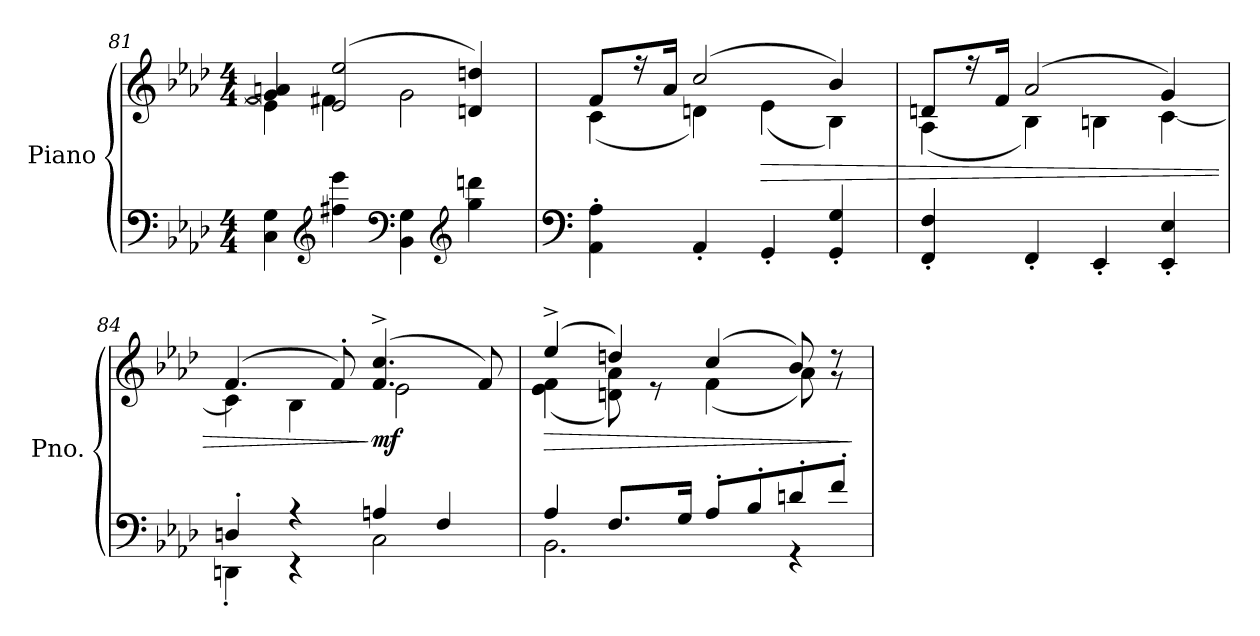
**kern	**kern	**dynam
*part1	*part1	*part1
*staff2	*staff1	*staff1/2
*I"Piano	*	*
*I'Pno.	*	*
!!LO:LB:g=z
*clefF4	*clefG2	*
*k[b-e-a-d-]	*k[b-e-a-d-]	*
*M4/4	*M4/4	*
=81	=81	=81
*	*^	*
4C\ 4G\	4g/] 4an/	4e-\]	.
*clefG2	*	*	*
4ff#X\ 4eee-\	(>2e-/ 2ee-/	4f#X\	.
*clefF4	*	*	*
4BB-\ 4G\	.	2g\	.
*clefG2	*	*	*
4gg\ 4dddn\	4dn/ 4ddn/)	.	.
=82	=82	=82	=82
*clefF4	*	*	*
4AA-\' 4A-\'	8f/L	(<4c\	.
.	16r	.	.
.	16a-/Jk	.	.
4AA-'/	(>2cc/	4dn\)	.
!	!	!	!LO:HP:b
4GG'/	.	(<4e-\	>
4GG/' 4G/'	4b-/)	4B-\)	.
=83	=83	=83	=83
4FF/' 4F/'	8dn/L	(<4A-\	.
.	16r	.	.
.	16f/Jk	.	.
4FF'/	(>2a-/	4B-\)	.
4EE-'/	.	4Bn\	.
4EE-/' 4E-/'	4g/)	[4c\	.
=84	=84	=84	=84
*^	*	*	*
4Dn'/	4DDn'\	(>4.f/	4c\]	.
4r	4r	.	4B-\	.
.	.	8f'/)	.	.
!	!	!	!	!LO:DY:n=1:b
4An/	2C\	(>4.f/^ 4.cc/^	2e-\	] mf
4F/	.	.	.	.
.	.	8f/)	.	.
!!LO:PB:g=z	!!
=85	=85	=85	=85	=85
!	!	!	!	!LO:HP:b
4A-/	2.BB-\	(>4ee-^/	(<4e-\ 4f\	>
8.F/L	.	4ddn/)	8dn\ 8a-\)	.
.	.	.	8r	.
16G/Jk	.	.	.	.
8A-'/L	.	(>4cc/	(<4f\	.
8B-'/	.	.	.	.
8dn'/	4r	8b-/)	8a-\)	.
8f'/J	.	8r	8r	.
*v	*v	*	*	*
*	*v	*v	*
.	.	]
=	=	=
*-	*-	*-
